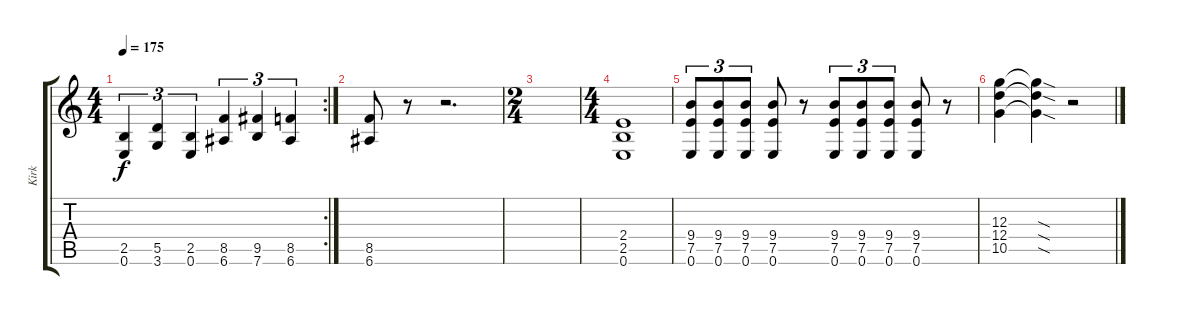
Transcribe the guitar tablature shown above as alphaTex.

\track ("Kirk" "Kirk") {instrument distortionguitar}
\staff {score tabs}
\tuning (E4 B3 G3 D3 A2 E2) {hide}
\rc 2
\ts (4 4)
\tempo 175
\clef g2
\ks c
(2.5 0.6).4{tu (3 2) dy f} (5.5 3.6).4{tu (3 2)} (2.5 0.6).4{tu (3 2)} (8.5 6.6).4{tu (3 2)} (9.5 7.6).4{tu (3 2)} (8.5 6.6).4{tu (3 2)} |
(8.5 6.6).8 r.8 r.2{d} |
\ts (2 4)
|
\ts (4 4)
(2.4 2.5 0.6).1 |
(9.4 7.5 0.6).8{tu (3 2)} (9.4 7.5 0.6).8{tu (3 2)} (9.4 7.5 0.6).8{tu (3 2)} (9.4 7.5 0.6).8 r.8 (9.4 7.5 0.6).8{tu (3 2)} (9.4 7.5 0.6).8{tu (3 2)} (9.4 7.5 0.6).8{tu (3 2)} (9.4 7.5 0.6).8 r.8 |
(12.3 12.4 10.5).4 (12.3{sod t} 12.4{sod t} 10.5{sod t}).4 r.2
